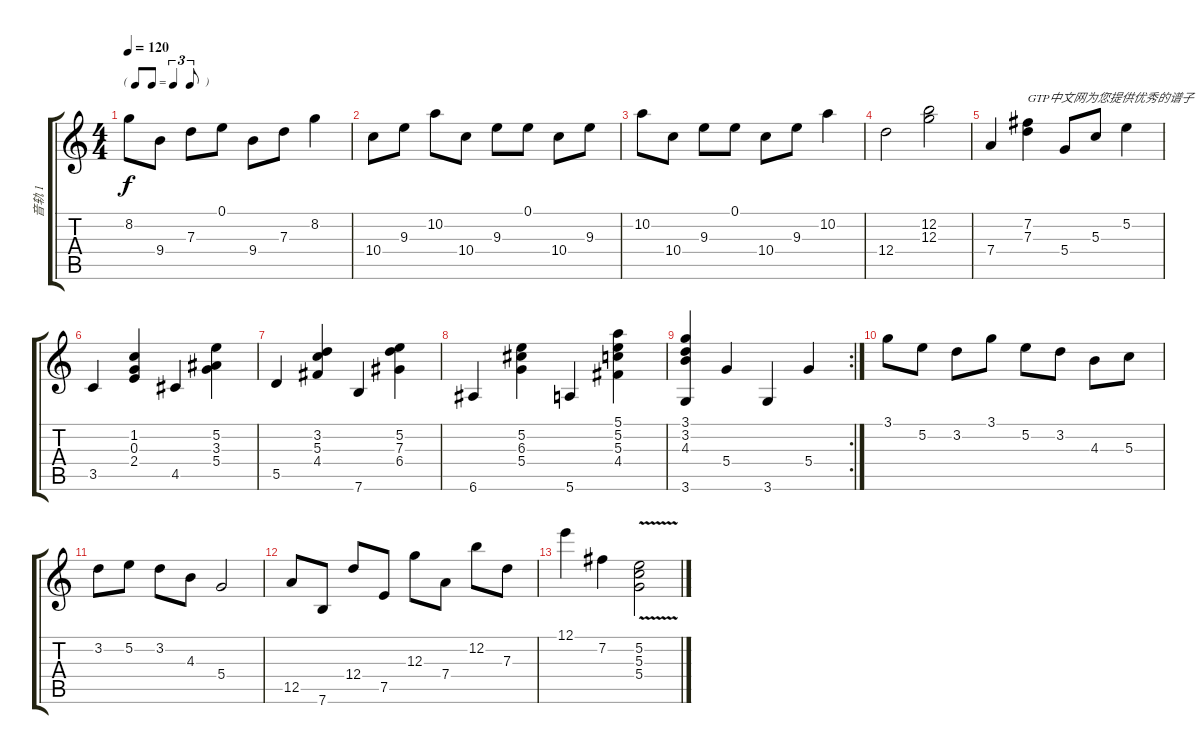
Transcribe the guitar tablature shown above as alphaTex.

\track ("音轨 1" "音轨 1") {instrument acousticguitarnylon}
\staff {score tabs}
\tuning (E4 B3 G3 D3 A2 E2) {hide}
\ts (4 4)
\tf triplet8th
\tempo 120
\clef g2
\ks c
8.2.8{dy f} 9.4.8 7.3.8 0.1.8 9.4.8 7.3.8 8.2.4 |
10.4.8 9.3.8 10.2.8 10.4.8 9.3.8 0.1.8 10.4.8 9.3.8 |
10.2.8 10.4.8 9.3.8 0.1.8 10.4.8 9.3.8 10.2.4 |
12.4.2 (12.2 12.3).2 |
7.4.4 (7.2 7.3).4{txt "GTP中文网为您提供优秀的谱子"} 5.4.8 5.3.8 5.2.4 |
3.5.4 (1.2 0.3 2.4).4 4.5.4 (5.2 3.3 5.4).4 |
5.5.4 (3.2 5.3 4.4).4 7.6.4 (5.2 7.3 6.4).4 |
6.6.4 (5.2 6.3 5.4).4 5.6.4 (5.1 5.2 5.3 4.4).4 |
\rc 2
(3.1 3.2 4.3 3.6).4 5.4.4 3.6.4 5.4.4 |
3.1.8 5.2.8 3.2.8 3.1.8 5.2.8 3.2.8 4.3.8 5.3.8 |
3.2.8 5.2.8 3.2.8 4.3.8 5.4.2 |
12.5.8 7.6.8 12.4.8 7.5.8 12.3.8 7.4.8 12.2.8 7.3.8 |
12.1.4 7.2.4 (5.2{v} 5.3{v} 5.4{v}).2
